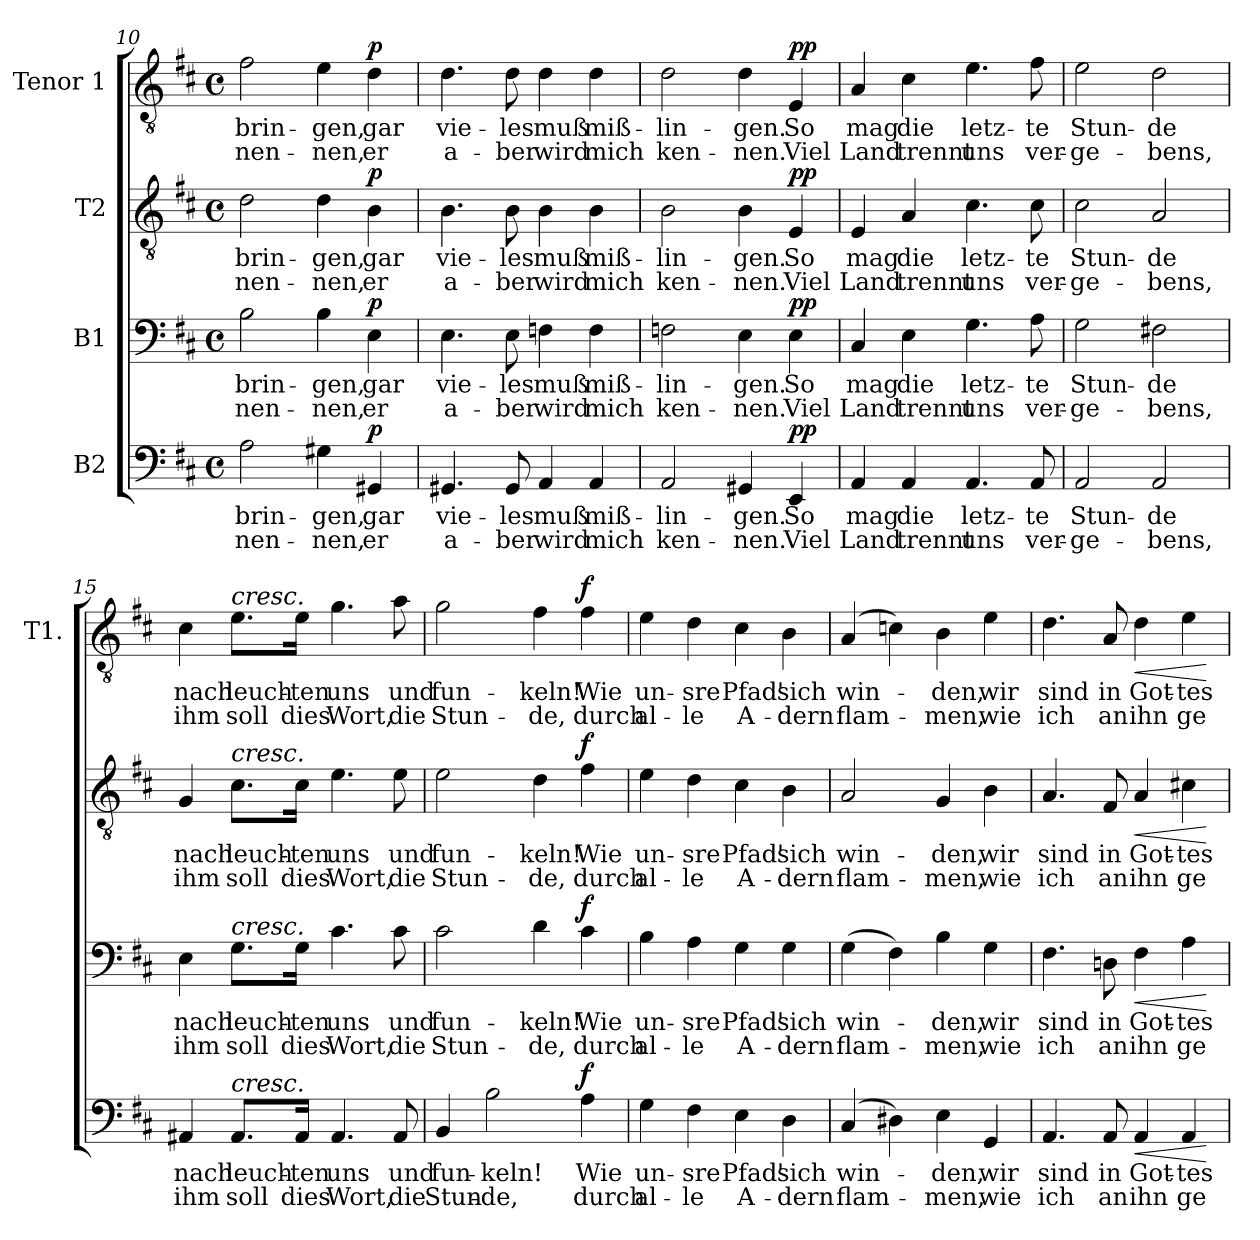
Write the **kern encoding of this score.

**kern	**text	**text	**dynam	**kern	**text	**text	**dynam	**kern	**text	**text	**dynam	**kern	**text	**text	**dynam
*part4	*part4	*part4	*part4	*part3	*part3	*part3	*part3	*part2	*part2	*part2	*part2	*part1	*part1	*part1	*part1
*staff4	*staff4	*staff4	*staff4	*staff3	*staff3	*staff3	*staff3	*staff2	*staff2	*staff2	*staff2	*staff1	*staff1	*staff1	*staff1
*I"B2	*	*	*	*I"B1	*	*	*	*I"T2	*	*	*	*I"Tenor 1	*	*	*
*	*	*	*	*	*	*	*	*	*	*	*	*I'T1.	*	*	*
*clefF4	*	*	*	*clefF4	*	*	*	*clefGv2	*	*	*	*clefGv2	*	*	*
*k[f#c#]	*	*	*	*k[f#c#]	*	*	*	*k[f#c#]	*	*	*	*k[f#c#]	*	*	*
*M4/4	*	*	*	*M4/4	*	*	*	*M4/4	*	*	*	*M4/4	*	*	*
*met(c)	*	*	*	*met(c)	*	*	*	*met(c)	*	*	*	*met(c)	*	*	*
=10	=10	=10	=10	=10	=10	=10	=10	=10	=10	=10	=10	=10	=10	=10	=10
!	!LO:LY:b	!LO:LY:b	!	!	!LO:LY:b	!LO:LY:b	!	!	!LO:LY:b	!LO:LY:b	!	!	!LO:LY:b	!LO:LY:b	!
2A\	-brin-	nen-	.	2B\	-brin-	nen-	.	2d\	-brin-	nen-	.	2f#\	-brin-	nen-	.
!	!LO:LY:b	!LO:LY:b	!	!	!LO:LY:b	!LO:LY:b	!	!	!LO:LY:b	!LO:LY:b	!	!	!LO:LY:b	!LO:LY:b	!
4G#X\	-gen,	-nen,	.	4B\	-gen,	-nen,	.	4d\	-gen,	-nen,	.	4e\	-gen,	-nen,	.
!	!LO:LY:b	!LO:LY:b	!LO:DY:a	!	!LO:LY:b	!LO:LY:b	!LO:DY:a	!	!LO:LY:b	!LO:LY:b	!LO:DY:a	!	!LO:LY:b	!LO:LY:b	!LO:DY:a
4GG#X/	gar	er	p	4E\	gar	er	p	4B\	gar	er	p	4d\	gar	er	p
=11	=11	=11	=11	=11	=11	=11	=11	=11	=11	=11	=11	=11	=11	=11	=11
!	!LO:LY:b	!LO:LY:b	!	!	!LO:LY:b	!LO:LY:b	!	!	!LO:LY:b	!LO:LY:b	!	!	!LO:LY:b	!LO:LY:b	!
4.GG#X/	vie-	a-	.	4.E\	vie-	a-	.	4.B\	vie-	a-	.	4.d\	vie-	a-	.
!	!LO:LY:b	!LO:LY:b	!	!	!LO:LY:b	!LO:LY:b	!	!	!LO:LY:b	!LO:LY:b	!	!	!LO:LY:b	!LO:LY:b	!
8GG#/	-les	-ber	.	8E\	-les	-ber	.	8B\	-les	-ber	.	8d\	-les	-ber	.
!	!LO:LY:b	!LO:LY:b	!	!	!LO:LY:b	!LO:LY:b	!	!	!LO:LY:b	!LO:LY:b	!	!	!LO:LY:b	!LO:LY:b	!
4AA/	muß	wird	.	4Fn\	muß	wird	.	4B\	muß	wird	.	4d\	muß	wird	.
!	!LO:LY:b	!LO:LY:b	!	!	!LO:LY:b	!LO:LY:b	!	!	!LO:LY:b	!LO:LY:b	!	!	!LO:LY:b	!LO:LY:b	!
4AA/	miß-	mich	.	4F\	miß-	mich	.	4B\	miß-	mich	.	4d\	miß-	mich	.
=12	=12	=12	=12	=12	=12	=12	=12	=12	=12	=12	=12	=12	=12	=12	=12
!	!LO:LY:b	!LO:LY:b	!	!	!LO:LY:b	!LO:LY:b	!	!	!LO:LY:b	!LO:LY:b	!	!	!LO:LY:b	!LO:LY:b	!
2AA/	-lin-	ken-	.	2Fn\	-lin-	ken-	.	2B\	-lin-	ken-	.	2d\	-lin-	ken-	.
!	!LO:LY:b	!LO:LY:b	!	!	!LO:LY:b	!LO:LY:b	!	!	!LO:LY:b	!LO:LY:b	!	!	!LO:LY:b	!LO:LY:b	!
4GG#X/	-gen.	-nen.	.	4E\	-gen.	-nen.	.	4B\	-gen.	-nen.	.	4d\	-gen.	-nen.	.
!	!LO:LY:b	!LO:LY:b	!LO:DY:a	!	!LO:LY:b	!LO:LY:b	!LO:DY:a	!	!LO:LY:b	!LO:LY:b	!LO:DY:a	!	!LO:LY:b	!LO:LY:b	!LO:DY:a
4EE/	So	Viel	pp	4E\	So	Viel	pp	4E/	So	Viel	pp	4E/	So	Viel	pp
!!LO:PB:g=z
=13	=13	=13	=13	=13	=13	=13	=13	=13	=13	=13	=13	=13	=13	=13	=13
!	!LO:LY:b	!LO:LY:b	!	!	!LO:LY:b	!LO:LY:b	!	!	!LO:LY:b	!LO:LY:b	!	!	!LO:LY:b	!LO:LY:b	!
4AA/	mag	Land	.	4C#/	mag	Land	.	4E/	mag	Land	.	4A/	mag	Land	.
!	!LO:LY:b	!LO:LY:b	!	!	!LO:LY:b	!LO:LY:b	!	!	!LO:LY:b	!LO:LY:b	!	!	!LO:LY:b	!LO:LY:b	!
4AA/	die	trennt	.	4E\	die	trennt	.	4A/	die	trennt	.	4c#\	die	trennt	.
!	!LO:LY:b	!LO:LY:b	!	!	!LO:LY:b	!LO:LY:b	!	!	!LO:LY:b	!LO:LY:b	!	!	!LO:LY:b	!LO:LY:b	!
4.AA/	letz-	uns	.	4.G\	letz-	uns	.	4.c#\	letz-	uns	.	4.e\	letz-	uns	.
!	!LO:LY:b	!LO:LY:b	!	!	!LO:LY:b	!LO:LY:b	!	!	!LO:LY:b	!LO:LY:b	!	!	!LO:LY:b	!LO:LY:b	!
8AA/	-te	ver-	.	8A\	-te	ver-	.	8c#\	-te	ver-	.	8f#\	-te	ver-	.
=14	=14	=14	=14	=14	=14	=14	=14	=14	=14	=14	=14	=14	=14	=14	=14
!	!LO:LY:b	!LO:LY:b	!	!	!LO:LY:b	!LO:LY:b	!	!	!LO:LY:b	!LO:LY:b	!	!	!LO:LY:b	!LO:LY:b	!
2AA/	Stun-	-ge-	.	2G\	Stun-	-ge-	.	2c#\	Stun-	-ge-	.	2e\	Stun-	-ge-	.
!	!LO:LY:b	!LO:LY:b	!	!	!LO:LY:b	!LO:LY:b	!	!	!LO:LY:b	!LO:LY:b	!	!	!LO:LY:b	!LO:LY:b	!
2AA/	-de	-bens,	.	2F#X\	-de	-bens,	.	2A/	-de	-bens,	.	2d\	-de	-bens,	.
=15	=15	=15	=15	=15	=15	=15	=15	=15	=15	=15	=15	=15	=15	=15	=15
!	!LO:LY:b	!LO:LY:b	!	!	!LO:LY:b	!LO:LY:b	!	!	!LO:LY:b	!LO:LY:b	!	!	!LO:LY:b	!LO:LY:b	!
4AA#X/	nach	ihm	.	4E\	nach	ihm	.	4G/	nach	ihm	.	4c#\	nach	ihm	.
!	!	!	!	!	!	!	!	!	!	!	!	!LO:TX:a:i:t=cresc.	!	!	!
!	!	!	!	!	!	!	!	!LO:TX:a:i:t=cresc.	!	!	!	!	!	!	!
!	!	!	!	!LO:TX:a:i:t=cresc.	!	!	!	!	!	!	!	!	!	!	!
!LO:TX:a:i:t=cresc.	!	!	!	!	!	!	!	!	!	!	!	!	!	!	!
!	!LO:LY:b	!LO:LY:b	!	!	!LO:LY:b	!LO:LY:b	!	!	!LO:LY:b	!LO:LY:b	!	!	!LO:LY:b	!LO:LY:b	!
8.AA#/L	leuch-	soll	.	8.G\L	leuch-	soll	.	8.c#\L	leuch-	soll	.	8.e\L	leuch-	soll	.
!	!LO:LY:b	!LO:LY:b	!	!	!LO:LY:b	!LO:LY:b	!	!	!LO:LY:b	!LO:LY:b	!	!	!LO:LY:b	!LO:LY:b	!
16AA#/Jk	-ten	dies	.	16G\Jk	-ten	dies	.	16c#\Jk	-ten	dies	.	16e\Jk	-ten	dies	.
!	!LO:LY:b	!LO:LY:b	!	!	!LO:LY:b	!LO:LY:b	!	!	!LO:LY:b	!LO:LY:b	!	!	!LO:LY:b	!LO:LY:b	!
4.AA#/	uns	Wort,	.	4.c#\	uns	Wort,	.	4.e\	uns	Wort,	.	4.g\	uns	Wort,	.
!	!LO:LY:b	!LO:LY:b	!	!	!LO:LY:b	!LO:LY:b	!	!	!LO:LY:b	!LO:LY:b	!	!	!LO:LY:b	!LO:LY:b	!
8AA#/	und	die	.	8c#\	und	die	.	8e\	und	die	.	8a\	und	die	.
=16	=16	=16	=16	=16	=16	=16	=16	=16	=16	=16	=16	=16	=16	=16	=16
!	!LO:LY:b	!LO:LY:b	!	!	!LO:LY:b	!LO:LY:b	!	!	!LO:LY:b	!LO:LY:b	!	!	!LO:LY:b	!LO:LY:b	!
4BB/	fun-	Stun-	.	2c#\	fun-	Stun-	.	2e\	fun-	Stun-	.	2g\	fun-	Stun-	.
!	!LO:LY:b	!LO:LY:b	!	!	!	!	!	!	!	!	!	!	!	!	!
2B\	keln!	de,	.	.	.	.	.	.	.	.	.	.	.	.	.
!	!	!	!	!	!LO:LY:b	!LO:LY:b	!	!	!LO:LY:b	!LO:LY:b	!	!	!LO:LY:b	!LO:LY:b	!
.	.	.	.	4d\	-keln!	-de,	.	4d\	-keln!	-de,	.	4f#\	-keln!	-de,	.
!	!LO:LY:b	!LO:LY:b	!LO:DY:a	!	!LO:LY:b	!LO:LY:b	!LO:DY:a	!	!LO:LY:b	!LO:LY:b	!LO:DY:a	!	!LO:LY:b	!LO:LY:b	!LO:DY:a
4A\	Wie	durch	f	4c#\	Wie	durch	f	4f#\	Wie	durch	f	4f#\	Wie	durch	f
=17	=17	=17	=17	=17	=17	=17	=17	=17	=17	=17	=17	=17	=17	=17	=17
!	!LO:LY:b	!LO:LY:b	!	!	!LO:LY:b	!LO:LY:b	!	!	!LO:LY:b	!LO:LY:b	!	!	!LO:LY:b	!LO:LY:b	!
4G\	un-	al-	.	4B\	un-	al-	.	4e\	un-	al-	.	4e\	un-	al-	.
!	!LO:LY:b	!LO:LY:b	!	!	!LO:LY:b	!LO:LY:b	!	!	!LO:LY:b	!LO:LY:b	!	!	!LO:LY:b	!LO:LY:b	!
4F#\	-sre	-le	.	4A\	-sre	-le	.	4d\	-sre	-le	.	4d\	-sre	-le	.
!	!LO:LY:b	!LO:LY:b	!	!	!LO:LY:b	!LO:LY:b	!	!	!LO:LY:b	!LO:LY:b	!	!	!LO:LY:b	!LO:LY:b	!
4E\	Pfad'	A-	.	4G\	Pfad'	A-	.	4c#\	Pfad'	A-	.	4c#\	Pfad'	A-	.
!	!LO:LY:b	!LO:LY:b	!	!	!LO:LY:b	!LO:LY:b	!	!	!LO:LY:b	!LO:LY:b	!	!	!LO:LY:b	!LO:LY:b	!
4D\	sich	-dern	.	4G\	sich	-dern	.	4B\	sich	-dern	.	4B\	sich	-dern	.
=18	=18	=18	=18	=18	=18	=18	=18	=18	=18	=18	=18	=18	=18	=18	=18
!	!LO:LY:b	!LO:LY:b	!	!	!LO:LY:b	!LO:LY:b	!	!	!LO:LY:b	!LO:LY:b	!	!	!LO:LY:b	!LO:LY:b	!
(>4C#/	win-	flam-	.	(>4G\	win-	flam-	.	2A/	win-	flam-	.	(>4A/	win-	flam-	.
4D#X\)	.	.	.	4F#\)	.	.	.	.	.	.	.	4cn\)	.	.	.
!	!LO:LY:b	!LO:LY:b	!	!	!LO:LY:b	!LO:LY:b	!	!	!LO:LY:b	!LO:LY:b	!	!	!LO:LY:b	!LO:LY:b	!
4E\	-den,	-men,	.	4B\	-den,	-men,	.	4G/	-den,	-men,	.	4B\	-den,	-men,	.
!	!LO:LY:b	!LO:LY:b	!	!	!LO:LY:b	!LO:LY:b	!	!	!LO:LY:b	!LO:LY:b	!	!	!LO:LY:b	!LO:LY:b	!
4GG/	wir	wie	.	4G\	wir	wie	.	4B\	wir	wie	.	4e\	wir	wie	.
!!LO:LB:g=z
=19	=19	=19	=19	=19	=19	=19	=19	=19	=19	=19	=19	=19	=19	=19	=19
!	!LO:LY:b	!LO:LY:b	!	!	!LO:LY:b	!LO:LY:b	!	!	!LO:LY:b	!LO:LY:b	!	!	!LO:LY:b	!LO:LY:b	!
4.AA/	sind	ich	.	4.F#\	sind	ich	.	4.A/	sind	ich	.	4.d\	sind	ich	.
!	!LO:LY:b	!LO:LY:b	!	!	!LO:LY:b	!LO:LY:b	!	!	!LO:LY:b	!LO:LY:b	!	!	!LO:LY:b	!LO:LY:b	!
8AA/	in	an	.	8Dn\	in	an	.	8F#/	in	an	.	8A/	in	an	.
!	!LO:LY:b	!LO:LY:b	!LO:HP:b	!	!LO:LY:b	!LO:LY:b	!LO:HP:b	!	!LO:LY:b	!LO:LY:b	!LO:HP:b	!	!LO:LY:b	!LO:LY:b	!LO:HP:b
4AA/	Got-	ihn	<	4F#\	Got-	ihn	<	4A/	Got-	ihn	<	4d\	Got-	ihn	<
!	!LO:LY:b	!LO:LY:b	!	!	!LO:LY:b	!LO:LY:b	!	!	!LO:LY:b	!LO:LY:b	!	!	!LO:LY:b	!LO:LY:b	!
4AA/	-tes	ge-	.	4A\	-tes	ge-	.	4c#X\	-tes	ge-	.	4e\	-tes	ge-	.
.	.	.	[	.	.	.	[	.	.	.	[	.	.	.	[
=	=	=	=	=	=	=	=	=	=	=	=	=	=	=	=
*-	*-	*-	*-	*-	*-	*-	*-	*-	*-	*-	*-	*-	*-	*-	*-
